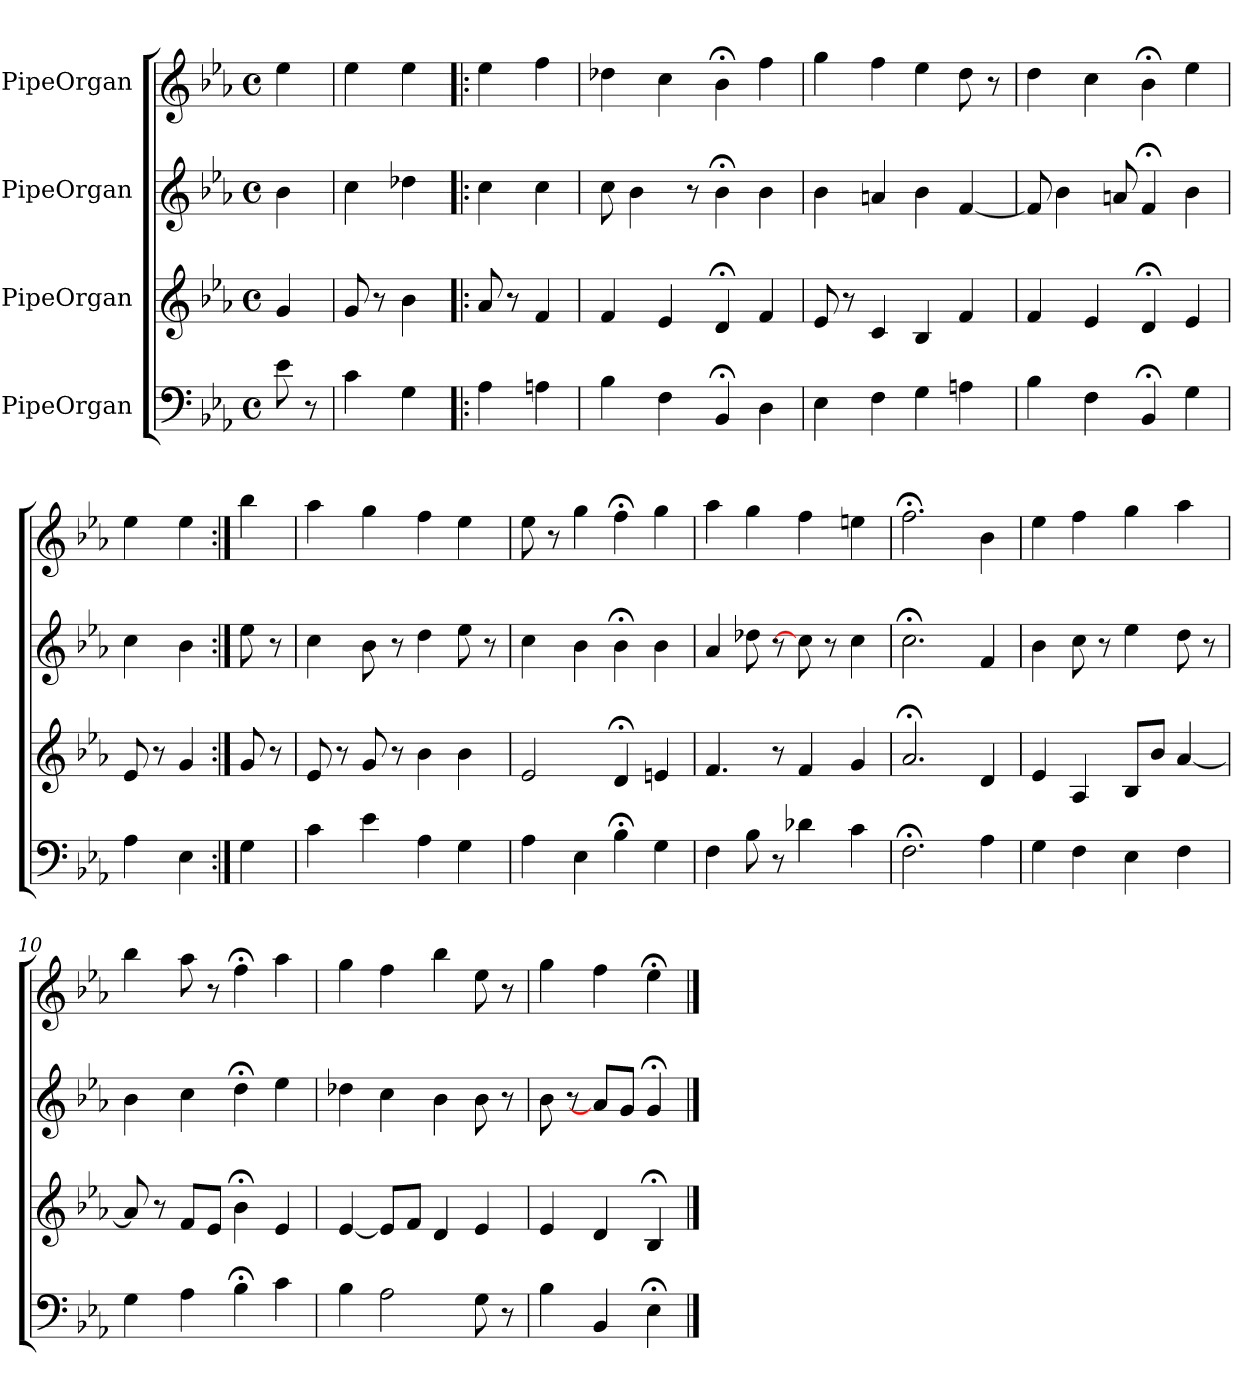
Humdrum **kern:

**kern	**kern	**kern	**kern
*part4	*part3	*part2	*part1
*staff4	*staff3	*staff2	*staff1
*I"PipeOrgan	*I"PipeOrgan	*I"PipeOrgan	*I"PipeOrgan
*k[b-e-a-]	*k[b-e-a-]	*k[b-e-a-]	*k[b-e-a-]
*E-:	*E-:	*E-:	*E-:
*M4/4	*M4/4	*M4/4	*M4/4
*met(c)	*met(c)	*met(c)	*met(c)
*MM60	*MM60	*MM60	*MM60
=	=	=	=
8e-	4g	4b-	4ee-
8r	.	.	.
=1	=1	=1	=1
4c	8g	4cc	4ee-
.	8r	.	.
4G	4b-	4dd-X	4ee-
=!|:	=!|:	=!|:	=!|:
4A-	8a-	4cc	4ee-
.	8r	.	.
4An	4f	4cc	4ff
=2	=2	=2	=2
4B-	4f	8cc	4dd-X
.	.	4b-	.
4F	4e-	.	4cc
.	.	8r	.
4BB-;<	4d;<	4b-;<	4b-;<
4D	4f	4b-	4ff
=3	=3	=3	=3
4E-	8e-	4b-	4gg
.	8r	.	.
4F	4c	4an	4ff
4G	4B-	4b-	4ee-
4An	4f	[4f	8dd
.	.	.	8r
=4	=4	=4	=4
4B-	4f	8f]	4dd
.	.	4b-	.
4F	4e-	.	4cc
.	.	8an	.
4BB-;<	4d;<	4f;<	4b-;<
4G	4e-	4b-	4ee-
=1	=1	=1	=1
4A-	8e-	4cc	4ee-
.	8r	.	.
4E-	4g	4b-	4ee-
=:|!	=:|!	=:|!	=:|!
4G	8g	8ee-	4bb-
.	8r	8r	.
=5	=5	=5	=5
4c	8e-	4cc	4aa-
.	8r	.	.
4e-	8g	8b-	4gg
.	8r	8r	.
4A-	4b-	4dd	4ff
4G	4b-	8ee-	4ee-
.	.	8r	.
=6	=6	=6	=6
4A-	2e-	4cc	8ee-
.	.	.	8r
4E-	.	4b-	4gg
4B-;<	4d;<	4b-;<	4ff;<
4G	4en	4b-	4gg
=7	=7	=7	=7
4F	4.f	4a-	4aa-
8B-	.	8dd-X	4gg
8r	8r	8r	.
4d-X	4f	8cc]	4ff
.	.	8r	.
4c	4g	4cc	4een
=8	=8	=8	=8
2.F;<	2.a-;<	2.cc;<	2.ff;<
4A-	4d	4f	4b-
=9	=9	=9	=9
4G	4e-	4b-	4ee-
4F	4A-	8cc	4ff
.	.	8r	.
4E-	8B-L	4ee-	4gg
.	8b-J	.	.
4F	[4a-	8dd	4aa-
.	.	8r	.
=10	=10	=10	=10
4G	8a-]	4b-	4bb-
.	8r	.	.
4A-	8fL	4cc	8aa-
.	8e-J	.	8r
4B-;<	4b-;<	4dd;<	4ff;<
4c	4e-	4ee-	4aa-
=11	=11	=11	=11
4B-	[4e-	4dd-X	4gg
2A-	8e-L]	4cc	4ff
.	8fJ	.	.
.	4d	4b-	4bb-
8G	4e-	8b-	8ee-
8r	.	8r	8r
=12	=12	=12	=12
4B-	4e-	8b-	4gg
.	.	8r	.
4BB-	4d	8a-L]	4ff
.	.	8gJ	.
4E-;<	4B-;<	4g;<	4ee-;<
==	==	==	==
*-	*-	*-	*-
